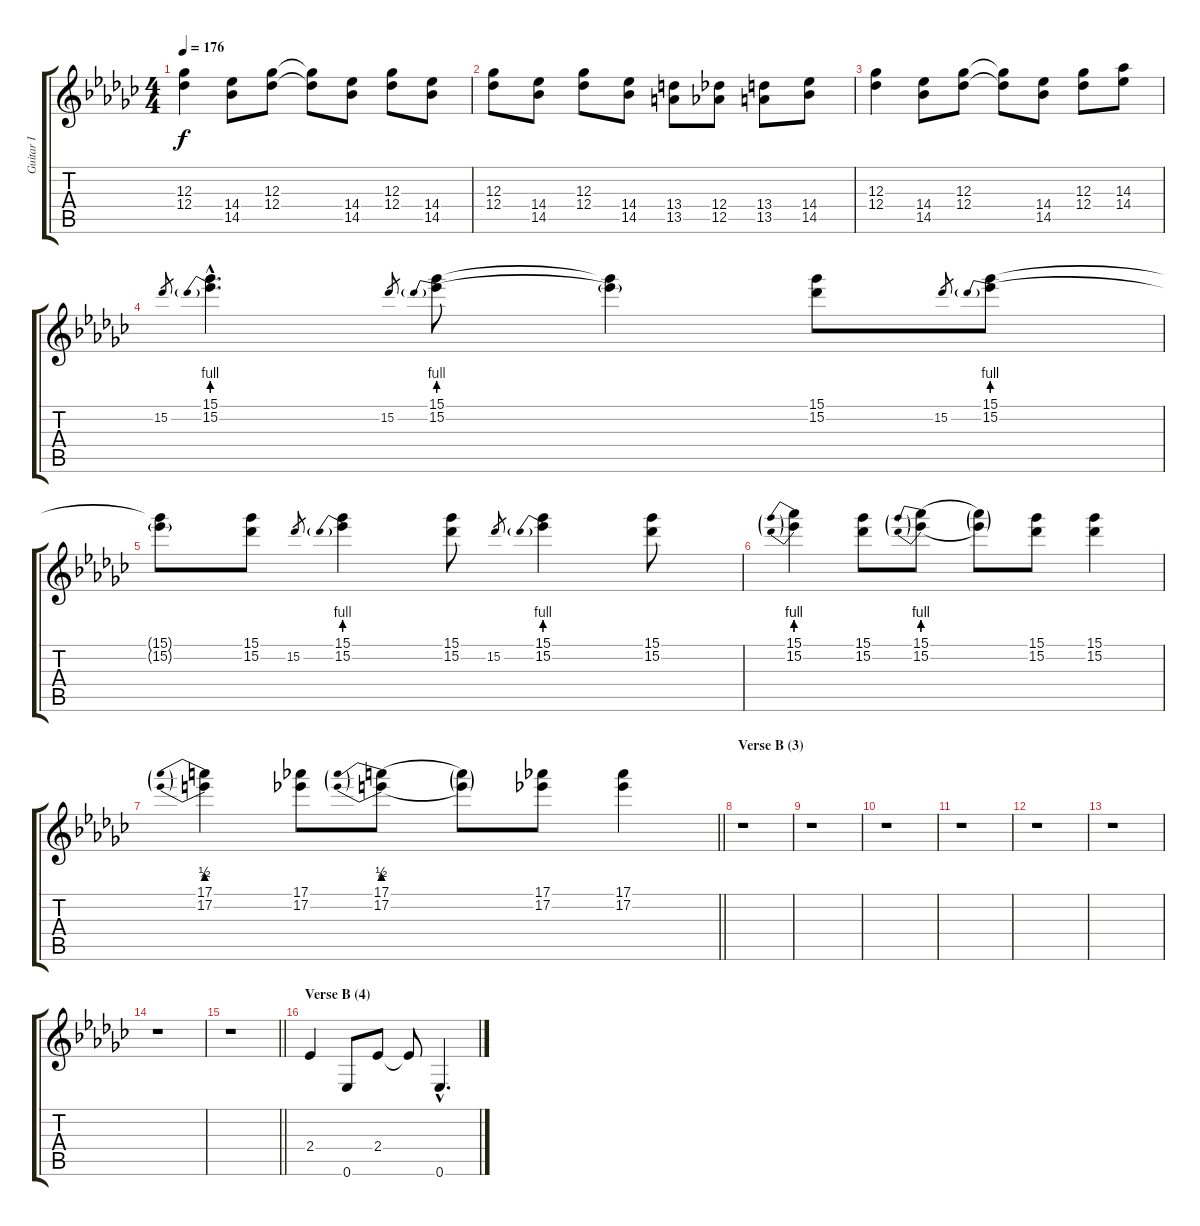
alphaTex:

\track ("Guitar I" "Guitar I") {instrument distortionguitar}
\staff {score tabs}
\tuning (Eb4 Bb3 Gb3 Db3 Ab2 Eb2) {hide}
\ts (4 4)
\tempo 176
\clef g2
\ks ebminor
(12.3 12.4).4{dy f} (14.4 14.5).8 (12.3 12.4).8 (12.3{t} 12.4{t}).8 (14.4 14.5).8 (12.3 12.4).8 (14.4 14.5).8 |
(12.3 12.4).8 (14.4 14.5).8 (12.3 12.4).8 (14.4 14.5).8 (13.4 13.5).8 (12.4 12.5).8 (13.4 13.5).8 (14.4 14.5).8 |
(12.3 12.4).4 (14.4 14.5).8 (12.3 12.4).8 (12.3{t} 12.4{t}).8 (14.4 14.5).8 (12.3 12.4).8 (14.3 14.4).8 |
15.2.8{gr} (15.1{hac} 15.2{be (prebend 0 4 60 4) hac}).4{d} 15.2.8{gr} (15.1 15.2{be (prebend 0 4 60 4)}).8 (15.1{t} 15.2{t}).4 (15.1 15.2).8 15.2.8{gr} (15.1 15.2{be (prebend 0 4 60 4)}).8 |
(15.1{t} 15.2{t}).8 (15.1 15.2).8 15.2.8{gr} (15.1 15.2{be (prebend 0 4 60 4)}).4 (15.1 15.2).8 15.2.8{gr} (15.1 15.2{be (prebend 0 4 60 4)}).4 (15.1 15.2).8 |
(15.1{be (prebend 0 4 60 4)} 15.2{be (prebend 0 4 60 4)}).4 (15.1 15.2).8 (15.1{be (prebend 0 4 60 4)} 15.2{be (prebend 0 4 60 4)}).8 (15.1{t} 15.2{t}).8 (15.1 15.2).8 (15.1 15.2).4 |
\barLineRight lightlight
(17.1{be (prebend 0 2 60 2)} 17.2{be (prebend 0 2 60 2)}).4 (17.1 17.2).8 (17.1{be (prebend 0 2 60 2)} 17.2{be (prebend 0 2 60 2)}).8 (17.1{t} 17.2{t}).8 (17.1 17.2).8 (17.1 17.2).4 |
\section ("" "Verse B (3)")
r.1{volume 12 balance 12} |
r.1 |
r.1 |
r.1 |
r.1 |
r.1 |
r.1 |
\barLineRight lightlight
r.1 |
\section ("" "Verse B (4)")
2.4.4 0.6.8 2.4.8 2.4{t}.8 0.6{hac}.4{d}
